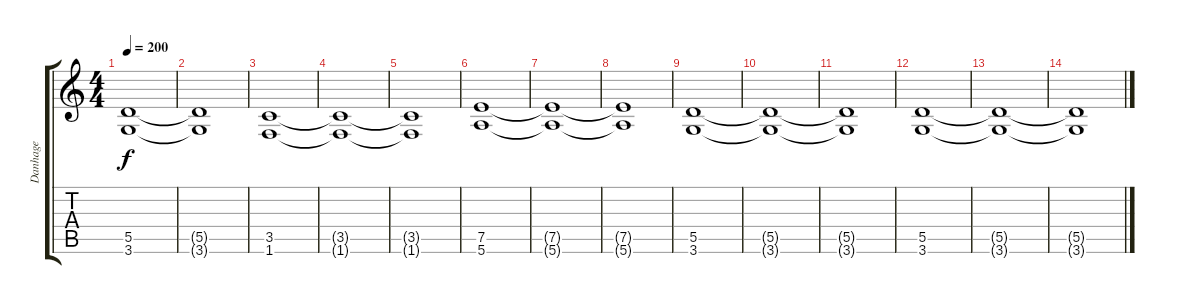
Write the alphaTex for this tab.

\track ("Danhage" "Danhage") {instrument overdrivenguitar}
\staff {score tabs}
\tuning (E4 B3 G3 D3 A2 E2) {hide}
\ts (4 4)
\tempo 200
\clef g2
\ks c
(5.5{t} 3.6{t}).1{dy f} |
(5.5{t} 3.6{t}).1 |
(3.5 1.6).1 |
(3.5{t} 1.6{t}).1 |
(3.5{t} 1.6{t}).1 |
(7.5 5.6).1 |
(7.5{t} 5.6{t}).1 |
(7.5{t} 5.6{t}).1 |
(5.5 3.6).1 |
(5.5{t} 3.6{t}).1 |
(5.5{t} 3.6{t}).1 |
(5.5 3.6).1 |
(5.5{t} 3.6{t}).1 |
(5.5{t} 3.6{t}).1
